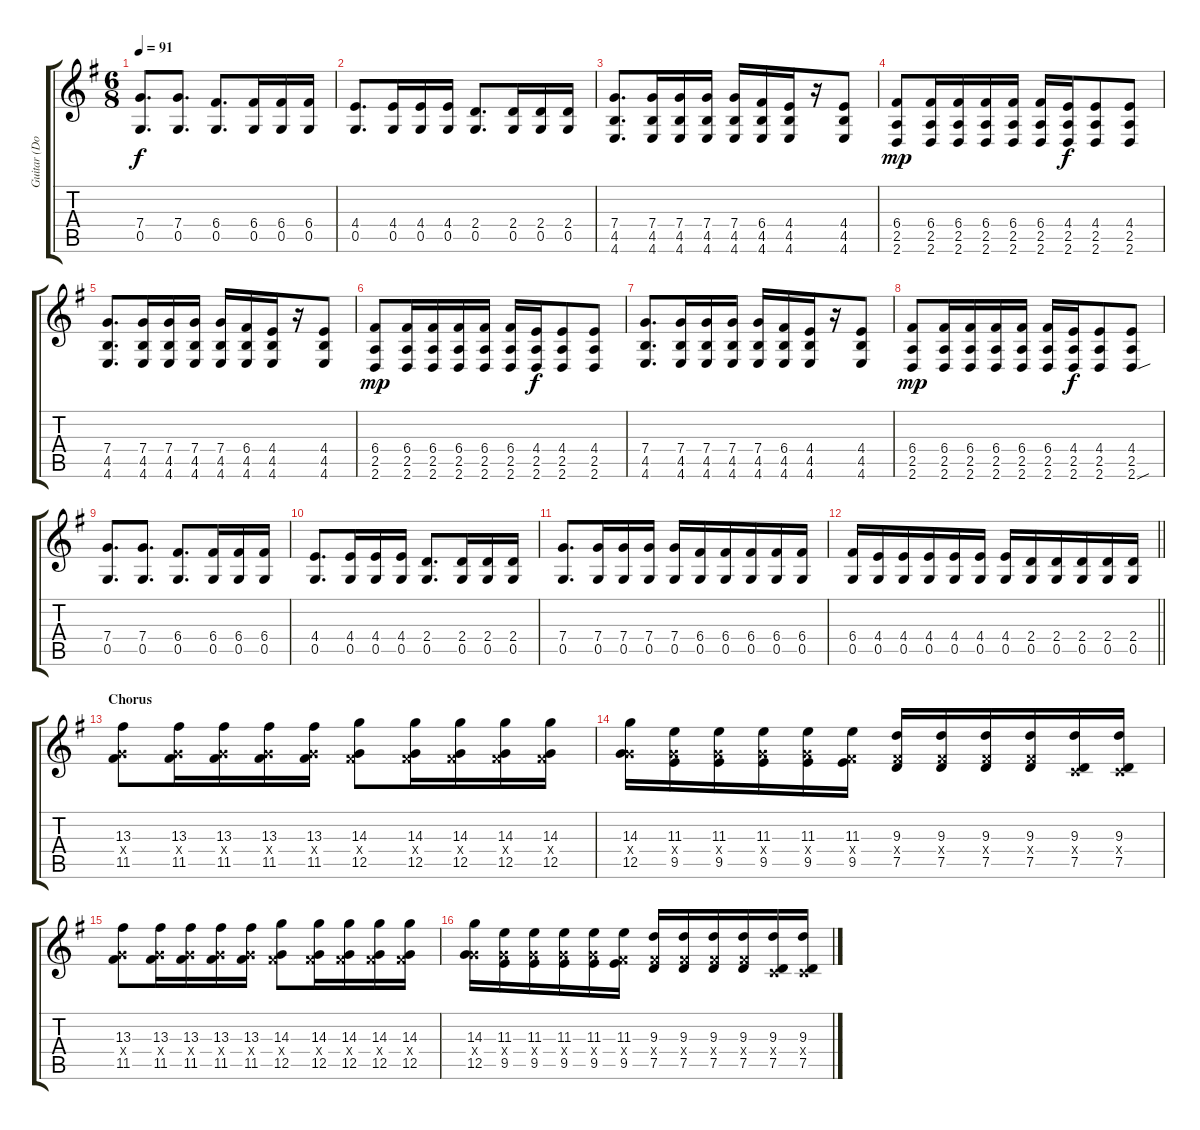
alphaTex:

\track ("Guitar (Doubled For Volume)" "Guitar (Do") {instrument overdrivenguitar}
\staff {score tabs}
\tuning (D4 A3 F3 C3 G2 C2) {hide}
\ts (6 8)
\tempo 91
\clef g2
\ks eminor
(7.4 0.5).8{d dy f} (7.4 0.5).8{d} (6.4 0.5).8{d} (6.4 0.5).16 (6.4 0.5).16 (6.4 0.5).16 |
(4.4 0.5).8{d} (4.4 0.5).16 (4.4 0.5).16 (4.4 0.5).16 (2.4 0.5).8{d} (2.4 0.5).16 (2.4 0.5).16 (2.4 0.5).16 |
(7.4 4.5 4.6).8{d} (7.4 4.5 4.6).16 (7.4 4.5 4.6).16 (7.4 4.5 4.6).16 (7.4 4.5 4.6).16 (6.4 4.5 4.6).16 (4.4 4.5 4.6).16 r.16 (4.4 4.5 4.6).8 |
(6.4 2.5 2.6).8{dy mp} (6.4 2.5 2.6).16 (6.4 2.5 2.6).16 (6.4 2.5 2.6).16 (6.4 2.5 2.6).16 (6.4 2.5 2.6).16 (4.4 2.5 2.6).16{dy f} (4.4 2.5 2.6).8 (4.4 2.5 2.6).8 |
(7.4 4.5 4.6).8{d} (7.4 4.5 4.6).16 (7.4 4.5 4.6).16 (7.4 4.5 4.6).16 (7.4 4.5 4.6).16 (6.4 4.5 4.6).16 (4.4 4.5 4.6).16 r.16 (4.4 4.5 4.6).8 |
(6.4 2.5 2.6).8{dy mp} (6.4 2.5 2.6).16 (6.4 2.5 2.6).16 (6.4 2.5 2.6).16 (6.4 2.5 2.6).16 (6.4 2.5 2.6).16 (4.4 2.5 2.6).16{dy f} (4.4 2.5 2.6).8 (4.4 2.5 2.6).8 |
(7.4 4.5 4.6).8{d} (7.4 4.5 4.6).16 (7.4 4.5 4.6).16 (7.4 4.5 4.6).16 (7.4 4.5 4.6).16 (6.4 4.5 4.6).16 (4.4 4.5 4.6).16 r.16 (4.4 4.5 4.6).8 |
(6.4 2.5 2.6).8{dy mp} (6.4 2.5 2.6).16 (6.4 2.5 2.6).16 (6.4 2.5 2.6).16 (6.4 2.5 2.6).16 (6.4 2.5 2.6).16 (4.4 2.5 2.6).16{dy f} (4.4 2.5 2.6).8 (4.4 2.5 2.6{sou}).8 |
(7.4 0.5).8{d} (7.4 0.5).8{d} (6.4 0.5).8{d} (6.4 0.5).16 (6.4 0.5).16 (6.4 0.5).16 |
(4.4 0.5).8{d} (4.4 0.5).16 (4.4 0.5).16 (4.4 0.5).16 (2.4 0.5).8{d} (2.4 0.5).16 (2.4 0.5).16 (2.4 0.5).16 |
(7.4 0.5).8{d} (7.4 0.5).16 (7.4 0.5).16 (7.4 0.5).16 (7.4 0.5).16 (6.4 0.5).16 (6.4 0.5).16 (6.4 0.5).16 (6.4 0.5).16 (6.4 0.5).16 |
\barLineRight lightlight
(6.4 0.5).16 (4.4 0.5).16 (4.4 0.5).16 (4.4 0.5).16 (4.4 0.5).16 (4.4 0.5).16 (4.4 0.5).16 (2.4 0.5).16 (2.4 0.5).16 (2.4 0.5).16 (2.4 0.5).16 (2.4 0.5).16 |
\section ("" "Chorus")
(13.3 7.4{x} 11.5).8 (13.3 7.4{x} 11.5).16 (13.3 7.4{x} 11.5).16 (13.3 7.4{x} 11.5).16 (13.3 7.4{x} 11.5).16 (14.3 6.4{x} 12.5).8 (14.3 6.4{x} 12.5).16 (14.3 6.4{x} 12.5).16 (14.3 6.4{x} 12.5).16 (14.3 6.4{x} 12.5).16 |
(14.3 7.4{x} 12.5).16 (11.3 7.4{x} 9.5).16 (11.3 7.4{x} 9.5).16 (11.3 7.4{x} 9.5).16 (11.3 7.4{x} 9.5).16 (11.3 6.4{x} 9.5).16 (9.3 6.4{x} 7.5).16 (9.3 6.4{x} 7.5).16 (9.3 6.4{x} 7.5).16 (9.3 6.4{x} 7.5).16 (9.3 0.4{x} 7.5).16 (9.3 0.4{x} 7.5).16 |
(13.3 7.4{x} 11.5).8 (13.3 7.4{x} 11.5).16 (13.3 7.4{x} 11.5).16 (13.3 7.4{x} 11.5).16 (13.3 7.4{x} 11.5).16 (14.3 6.4{x} 12.5).8 (14.3 6.4{x} 12.5).16 (14.3 6.4{x} 12.5).16 (14.3 6.4{x} 12.5).16 (14.3 6.4{x} 12.5).16 |
(14.3 7.4{x} 12.5).16 (11.3 7.4{x} 9.5).16 (11.3 7.4{x} 9.5).16 (11.3 7.4{x} 9.5).16 (11.3 7.4{x} 9.5).16 (11.3 6.4{x} 9.5).16 (9.3 6.4{x} 7.5).16 (9.3 6.4{x} 7.5).16 (9.3 6.4{x} 7.5).16 (9.3 6.4{x} 7.5).16 (9.3 0.4{x} 7.5).16 (9.3 0.4{x} 7.5).16
